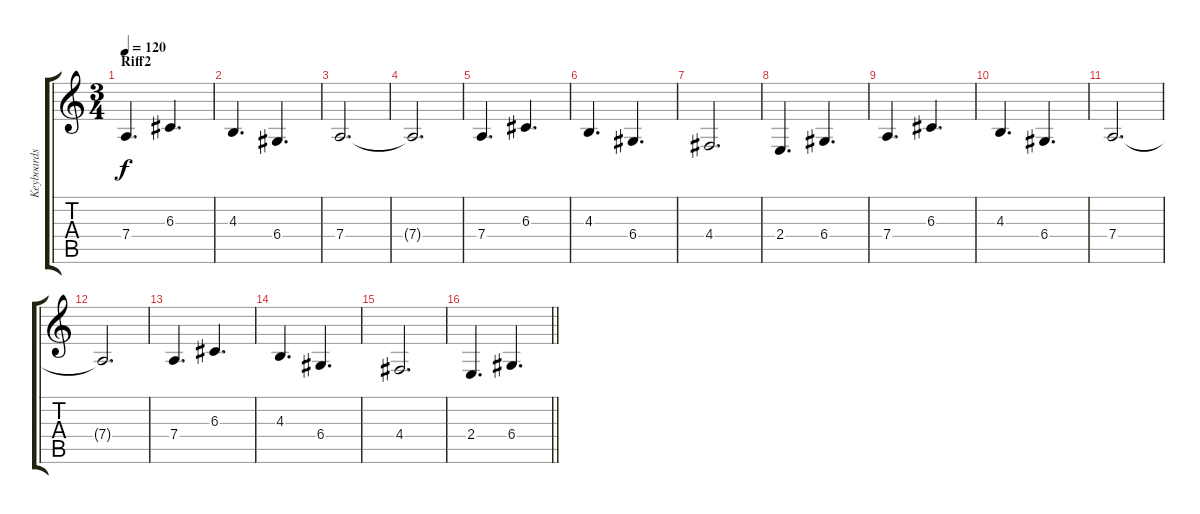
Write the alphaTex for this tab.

\track ("Keyboards" "Keyboards") {instrument stringensemble2}
\staff {score tabs}
\tuning (E4 B3 G3 D3 A2 E2) {hide}
\ts (3 4)
\section ("" "Riff2")
\tempo 120
\clef g2
\ks c
7.4.4{d dy f volume 8} 6.3.4{d} |
4.3.4{d} 6.4.4{d} |
7.4.2{d} |
7.4{t}.2{d} |
7.4.4{d} 6.3.4{d} |
4.3.4{d} 6.4.4{d} |
4.4.2{d} |
2.4.4{d} 6.4.4{d} |
7.4.4{d} 6.3.4{d} |
4.3.4{d} 6.4.4{d} |
7.4.2{d} |
7.4{t}.2{d} |
7.4.4{d} 6.3.4{d} |
4.3.4{d} 6.4.4{d} |
4.4.2{d} |
\barLineRight lightlight
2.4.4{d} 6.4.4{d}
